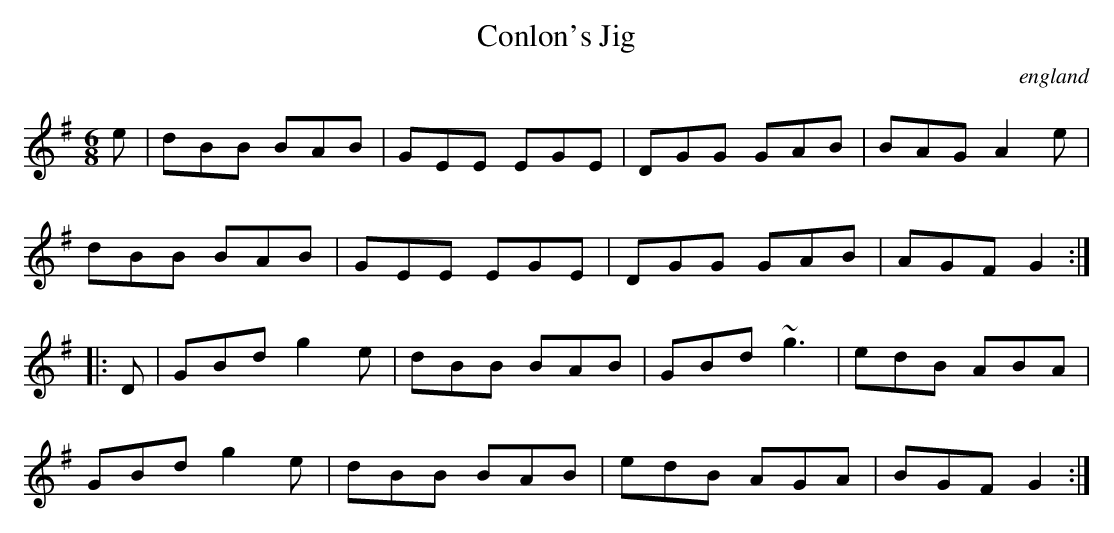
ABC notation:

X:1
T:Conlon's Jig
O:england
M:6/8
L:1/8
K:G
e|dBB BAB|GEE EGE|DGG GAB|BAG A2e|
dBB BAB|GEE EGE|DGG GAB|AGF G2:|
|:D|GBd g2e|dBB BAB|GBd ~g3|edB ABA|
GBd g2e|dBB BAB|edB AGA|BGF G2:|
